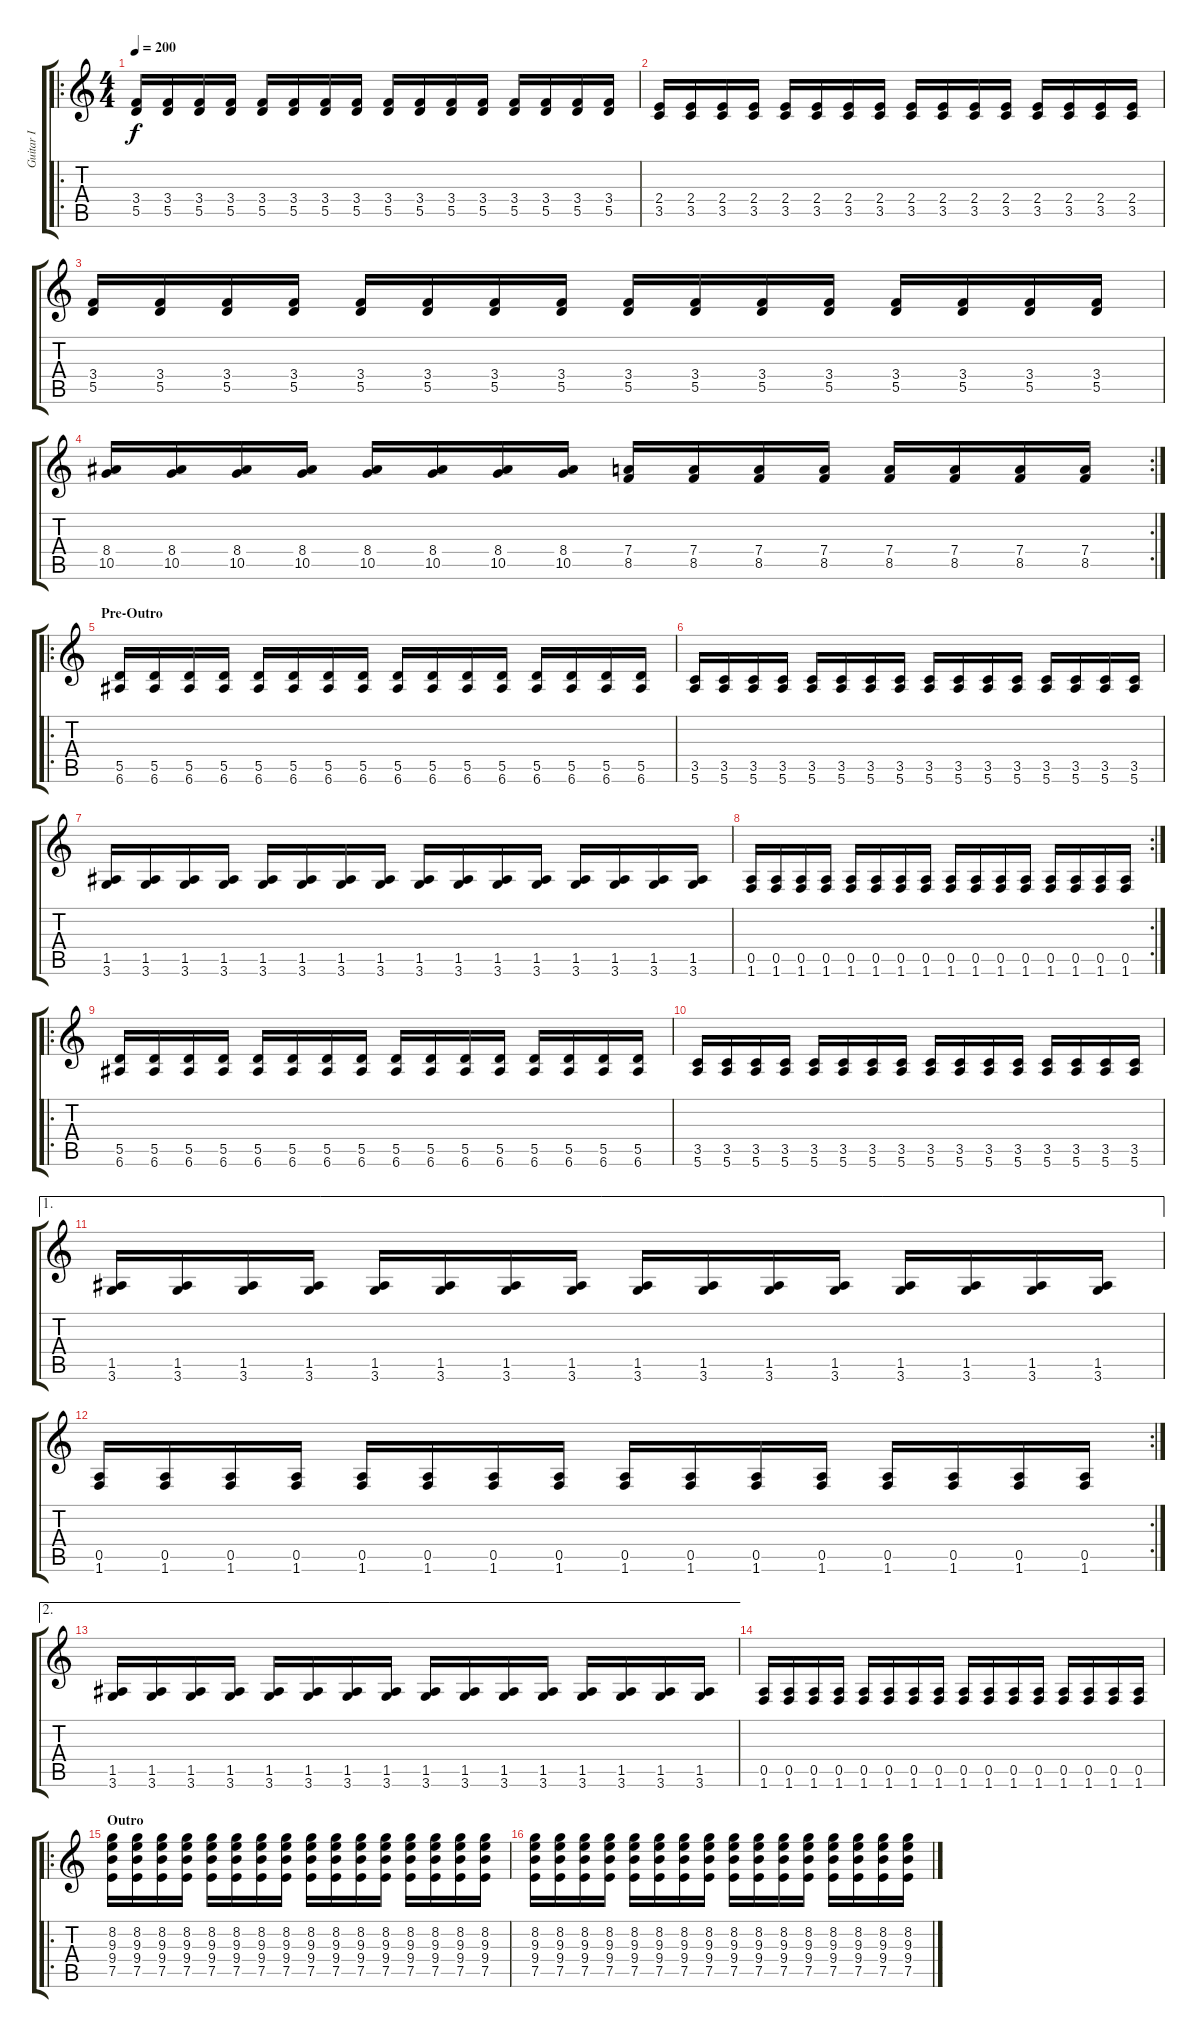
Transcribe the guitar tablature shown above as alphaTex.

\track ("Guitar I" "Guitar I") {instrument distortionguitar}
\staff {score tabs}
\tuning (E4 B3 G3 D3 A2 E2) {hide}
\ro
\ts (4 4)
\tempo 200
\clef g2
\ks c
(3.4 5.5).16{dy f} (3.4 5.5).16 (3.4 5.5).16 (3.4 5.5).16 (3.4 5.5).16 (3.4 5.5).16 (3.4 5.5).16 (3.4 5.5).16 (3.4 5.5).16 (3.4 5.5).16 (3.4 5.5).16 (3.4 5.5).16 (3.4 5.5).16 (3.4 5.5).16 (3.4 5.5).16 (3.4 5.5).16 |
(2.4 3.5).16 (2.4 3.5).16 (2.4 3.5).16 (2.4 3.5).16 (2.4 3.5).16 (2.4 3.5).16 (2.4 3.5).16 (2.4 3.5).16 (2.4 3.5).16 (2.4 3.5).16 (2.4 3.5).16 (2.4 3.5).16 (2.4 3.5).16 (2.4 3.5).16 (2.4 3.5).16 (2.4 3.5).16 |
(3.4 5.5).16 (3.4 5.5).16 (3.4 5.5).16 (3.4 5.5).16 (3.4 5.5).16 (3.4 5.5).16 (3.4 5.5).16 (3.4 5.5).16 (3.4 5.5).16 (3.4 5.5).16 (3.4 5.5).16 (3.4 5.5).16 (3.4 5.5).16 (3.4 5.5).16 (3.4 5.5).16 (3.4 5.5).16 |
\rc 2
(8.4 10.5).16 (8.4 10.5).16 (8.4 10.5).16 (8.4 10.5).16 (8.4 10.5).16 (8.4 10.5).16 (8.4 10.5).16 (8.4 10.5).16 (7.4 8.5).16 (7.4 8.5).16 (7.4 8.5).16 (7.4 8.5).16 (7.4 8.5).16 (7.4 8.5).16 (7.4 8.5).16 (7.4 8.5).16 |
\ro
\section ("" "Pre-Outro")
(5.5 6.6).16 (5.5 6.6).16 (5.5 6.6).16 (5.5 6.6).16 (5.5 6.6).16 (5.5 6.6).16 (5.5 6.6).16 (5.5 6.6).16 (5.5 6.6).16 (5.5 6.6).16 (5.5 6.6).16 (5.5 6.6).16 (5.5 6.6).16 (5.5 6.6).16 (5.5 6.6).16 (5.5 6.6).16 |
(3.5 5.6).16 (3.5 5.6).16 (3.5 5.6).16 (3.5 5.6).16 (3.5 5.6).16 (3.5 5.6).16 (3.5 5.6).16 (3.5 5.6).16 (3.5 5.6).16 (3.5 5.6).16 (3.5 5.6).16 (3.5 5.6).16 (3.5 5.6).16 (3.5 5.6).16 (3.5 5.6).16 (3.5 5.6).16 |
(1.5 3.6).16 (1.5 3.6).16 (1.5 3.6).16 (1.5 3.6).16 (1.5 3.6).16 (1.5 3.6).16 (1.5 3.6).16 (1.5 3.6).16 (1.5 3.6).16 (1.5 3.6).16 (1.5 3.6).16 (1.5 3.6).16 (1.5 3.6).16 (1.5 3.6).16 (1.5 3.6).16 (1.5 3.6).16 |
\rc 2
(0.5 1.6).16 (0.5 1.6).16 (0.5 1.6).16 (0.5 1.6).16 (0.5 1.6).16 (0.5 1.6).16 (0.5 1.6).16 (0.5 1.6).16 (0.5 1.6).16 (0.5 1.6).16 (0.5 1.6).16 (0.5 1.6).16 (0.5 1.6).16 (0.5 1.6).16 (0.5 1.6).16 (0.5 1.6).16 |
\ro
(5.5 6.6).16 (5.5 6.6).16 (5.5 6.6).16 (5.5 6.6).16 (5.5 6.6).16 (5.5 6.6).16 (5.5 6.6).16 (5.5 6.6).16 (5.5 6.6).16 (5.5 6.6).16 (5.5 6.6).16 (5.5 6.6).16 (5.5 6.6).16 (5.5 6.6).16 (5.5 6.6).16 (5.5 6.6).16 |
(3.5 5.6).16 (3.5 5.6).16 (3.5 5.6).16 (3.5 5.6).16 (3.5 5.6).16 (3.5 5.6).16 (3.5 5.6).16 (3.5 5.6).16 (3.5 5.6).16 (3.5 5.6).16 (3.5 5.6).16 (3.5 5.6).16 (3.5 5.6).16 (3.5 5.6).16 (3.5 5.6).16 (3.5 5.6).16 |
\ae 1
(1.5 3.6).16 (1.5 3.6).16 (1.5 3.6).16 (1.5 3.6).16 (1.5 3.6).16 (1.5 3.6).16 (1.5 3.6).16 (1.5 3.6).16 (1.5 3.6).16 (1.5 3.6).16 (1.5 3.6).16 (1.5 3.6).16 (1.5 3.6).16 (1.5 3.6).16 (1.5 3.6).16 (1.5 3.6).16 |
\rc 2
(0.5 1.6).16 (0.5 1.6).16 (0.5 1.6).16 (0.5 1.6).16 (0.5 1.6).16 (0.5 1.6).16 (0.5 1.6).16 (0.5 1.6).16 (0.5 1.6).16 (0.5 1.6).16 (0.5 1.6).16 (0.5 1.6).16 (0.5 1.6).16 (0.5 1.6).16 (0.5 1.6).16 (0.5 1.6).16 |
\ae 2
(1.5 3.6).16 (1.5 3.6).16 (1.5 3.6).16 (1.5 3.6).16 (1.5 3.6).16 (1.5 3.6).16 (1.5 3.6).16 (1.5 3.6).16 (1.5 3.6).16 (1.5 3.6).16 (1.5 3.6).16 (1.5 3.6).16 (1.5 3.6).16 (1.5 3.6).16 (1.5 3.6).16 (1.5 3.6).16 |
(0.5 1.6).16 (0.5 1.6).16 (0.5 1.6).16 (0.5 1.6).16 (0.5 1.6).16 (0.5 1.6).16 (0.5 1.6).16 (0.5 1.6).16 (0.5 1.6).16 (0.5 1.6).16 (0.5 1.6).16 (0.5 1.6).16 (0.5 1.6).16 (0.5 1.6).16 (0.5 1.6).16 (0.5 1.6).16 |
\ro
\section ("" "Outro")
(8.2 9.3 9.4 7.5).16{volume 12} (8.2 9.3 9.4 7.5).16 (8.2 9.3 9.4 7.5).16 (8.2 9.3 9.4 7.5).16 (8.2 9.3 9.4 7.5).16 (8.2 9.3 9.4 7.5).16 (8.2 9.3 9.4 7.5).16 (8.2 9.3 9.4 7.5).16 (8.2 9.3 9.4 7.5).16 (8.2 9.3 9.4 7.5).16 (8.2 9.3 9.4 7.5).16 (8.2 9.3 9.4 7.5).16 (8.2 9.3 9.4 7.5).16 (8.2 9.3 9.4 7.5).16 (8.2 9.3 9.4 7.5).16 (8.2 9.3 9.4 7.5).16 |
(8.2 9.3 9.4 7.5).16 (8.2 9.3 9.4 7.5).16 (8.2 9.3 9.4 7.5).16 (8.2 9.3 9.4 7.5).16 (8.2 9.3 9.4 7.5).16 (8.2 9.3 9.4 7.5).16 (8.2 9.3 9.4 7.5).16 (8.2 9.3 9.4 7.5).16 (8.2 9.3 9.4 7.5).16 (8.2 9.3 9.4 7.5).16 (8.2 9.3 9.4 7.5).16 (8.2 9.3 9.4 7.5).16 (8.2 9.3 9.4 7.5).16 (8.2 9.3 9.4 7.5).16 (8.2 9.3 9.4 7.5).16 (8.2 9.3 9.4 7.5).16
